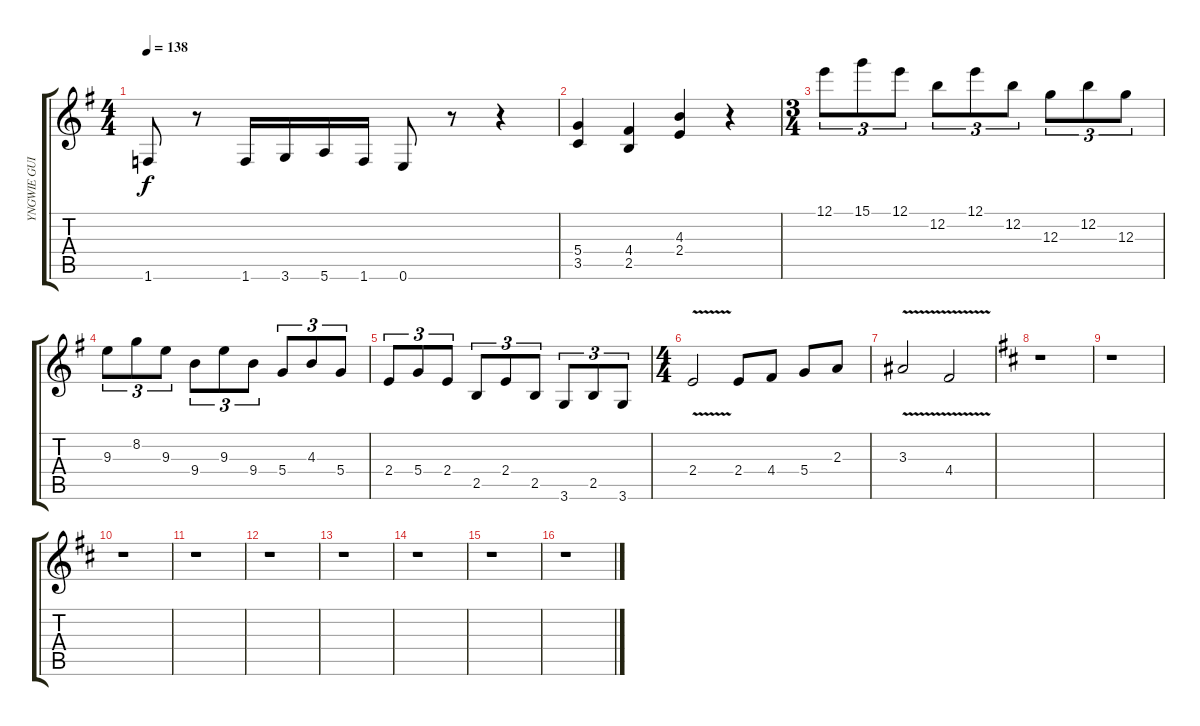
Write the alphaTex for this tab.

\track ("YNGWIE GUITAR 2" "YNGWIE GUI") {instrument acousticguitarsteel}
\staff {score tabs}
\tuning (E4 B3 G3 D3 A2 E2) {hide}
\ts (4 4)
\tempo 138
\clef g2
\ks eminor
1.6.8{dy f} r.8 1.6.16 3.6.16 5.6.16 1.6.16 0.6.8 r.8 r.4 |
(5.4 3.5).4 (4.4 2.5).4 (4.3 2.4).4 r.4 |
\ts (3 4)
12.1.8{tu (3 2)} 15.1.8{tu (3 2)} 12.1.8{tu (3 2)} 12.2.8{tu (3 2)} 12.1.8{tu (3 2)} 12.2.8{tu (3 2)} 12.3.8{tu (3 2)} 12.2.8{tu (3 2)} 12.3.8{tu (3 2)} |
9.3.8{tu (3 2)} 8.2.8{tu (3 2)} 9.3.8{tu (3 2)} 9.4.8{tu (3 2)} 9.3.8{tu (3 2)} 9.4.8{tu (3 2)} 5.4.8{tu (3 2)} 4.3.8{tu (3 2)} 5.4.8{tu (3 2)} |
2.4.8{tu (3 2)} 5.4.8{tu (3 2)} 2.4.8{tu (3 2)} 2.5.8{tu (3 2)} 2.4.8{tu (3 2)} 2.5.8{tu (3 2)} 3.6.8{tu (3 2)} 2.5.8{tu (3 2)} 3.6.8{tu (3 2)} |
\ts (4 4)
2.4{v}.2 2.4.8 4.4.8 5.4.8 2.3.8 |
3.3{v}.2 4.4{v}.2 |
\ks bminor
r.1 |
r.1 |
r.1 |
r.1 |
r.1 |
r.1 |
r.1 |
r.1 |
r.1
